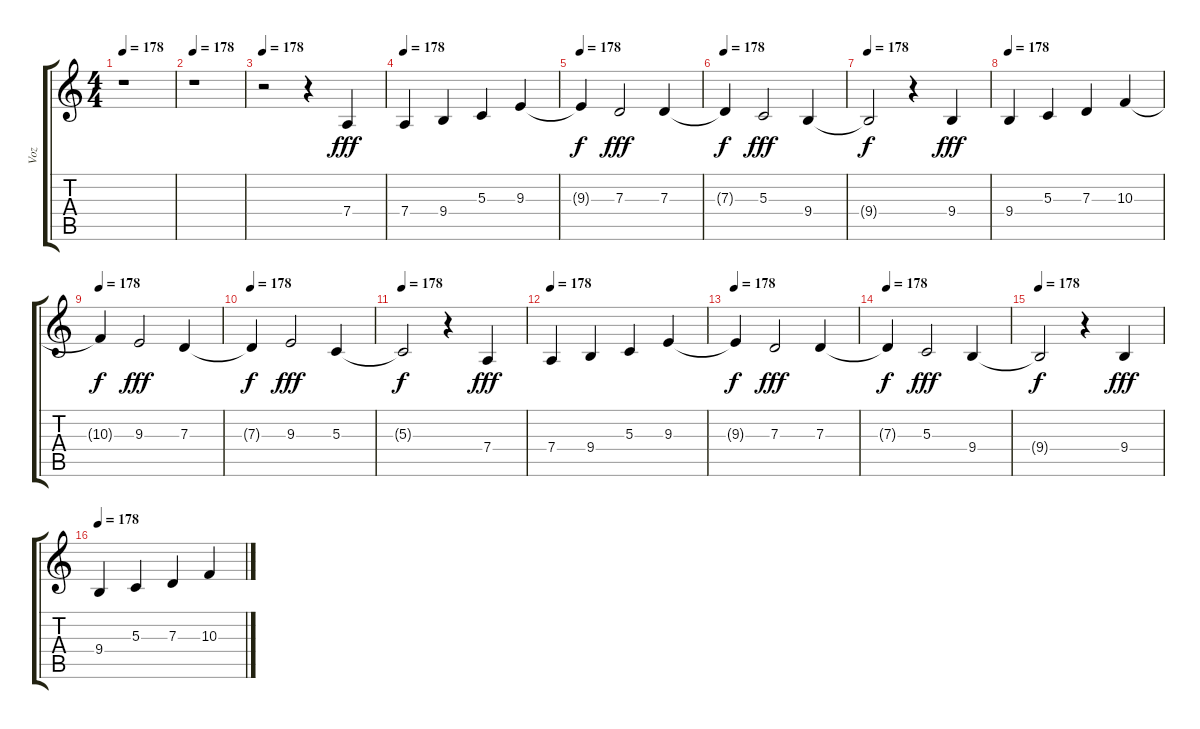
\track ("Voz" "Voz") {instrument lead1square}
\staff {score tabs}
\tuning (E4 B3 G3 D3 A2 E2) {hide}
\ts (4 4)
\tempo 178
\clef g2
\ks c
r.1{dy fff} |
\tempo 178
r.1 |
\tempo 178
r.2 r.4 7.4.4 |
\tempo 178
7.4.4 9.4.4 5.3.4 9.3.4 |
\tempo 178
9.3{t}.4{dy f} 7.3.2{dy fff} 7.3.4 |
\tempo 178
7.3{t}.4{dy f} 5.3.2{dy fff} 9.4.4 |
\tempo 178
9.4{t}.2{dy f} r.4 9.4.4{dy fff} |
\tempo 178
9.4.4 5.3.4 7.3.4 10.3.4 |
\tempo 178
10.3{t}.4{dy f} 9.3.2{dy fff} 7.3.4 |
\tempo 178
7.3{t}.4{dy f} 9.3.2{dy fff} 5.3.4 |
\tempo 178
5.3{t}.2{dy f} r.4 7.4.4{dy fff} |
\tempo 178
7.4.4 9.4.4 5.3.4 9.3.4 |
\tempo 178
9.3{t}.4{dy f} 7.3.2{dy fff} 7.3.4 |
\tempo 178
7.3{t}.4{dy f} 5.3.2{dy fff} 9.4.4 |
\tempo 178
9.4{t}.2{dy f} r.4 9.4.4{dy fff} |
\tempo 178
9.4.4 5.3.4 7.3.4 10.3.4
